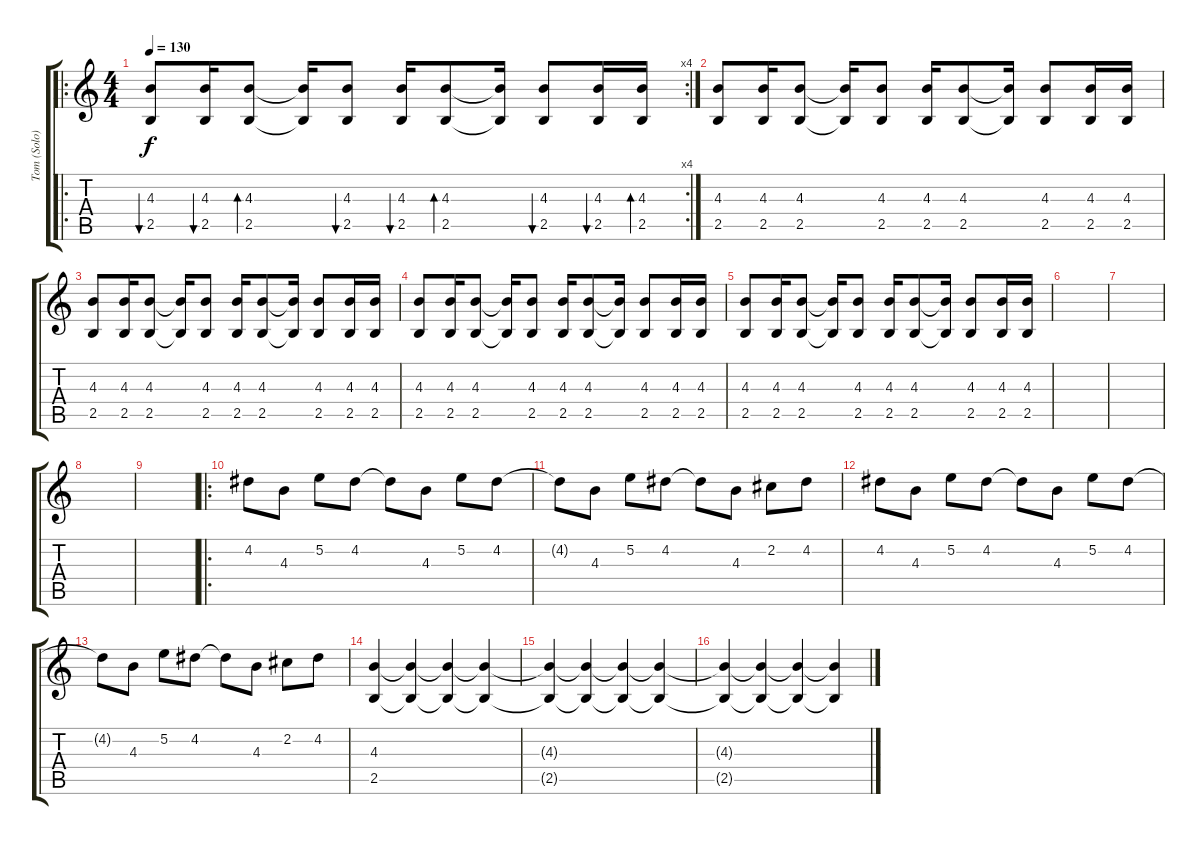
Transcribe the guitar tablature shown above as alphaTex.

\track ("Tom (Solo)" "Tom (Solo)") {instrument distortionguitar}
\staff {score tabs}
\tuning (E4 B3 G3 D3 A2 E2) {hide}
\ro
\rc 4
\ts (4 4)
\tempo 130
\clef g2
\ks c
(4.3 2.5).8{bu 60 dy f instrument distortionguitar} (4.3 2.5).16{bu 60} (4.3 2.5).8{bd 60} (4.3{t} 2.5{t}).16 (4.3 2.5).8{bu 60} (4.3 2.5).16{bu 60} (4.3 2.5).8{bd 60} (4.3{t} 2.5{t}).16 (4.3 2.5).8{bu 60} (4.3 2.5).16{bu 60} (4.3 2.5).16{bd 60} |
(4.3 2.5).8 (4.3 2.5).16 (4.3 2.5).8 (4.3{t} 2.5{t}).16 (4.3 2.5).8 (4.3 2.5).16 (4.3 2.5).8 (4.3{t} 2.5{t}).16 (4.3 2.5).8 (4.3 2.5).16 (4.3 2.5).16 |
(4.3 2.5).8 (4.3 2.5).16 (4.3 2.5).8 (4.3{t} 2.5{t}).16 (4.3 2.5).8 (4.3 2.5).16 (4.3 2.5).8 (4.3{t} 2.5{t}).16 (4.3 2.5).8 (4.3 2.5).16 (4.3 2.5).16 |
(4.3 2.5).8 (4.3 2.5).16 (4.3 2.5).8 (4.3{t} 2.5{t}).16 (4.3 2.5).8 (4.3 2.5).16 (4.3 2.5).8 (4.3{t} 2.5{t}).16 (4.3 2.5).8 (4.3 2.5).16 (4.3 2.5).16 |
(4.3 2.5).8 (4.3 2.5).16 (4.3 2.5).8 (4.3{t} 2.5{t}).16 (4.3 2.5).8 (4.3 2.5).16 (4.3 2.5).8 (4.3{t} 2.5{t}).16 (4.3 2.5).8 (4.3 2.5).16 (4.3 2.5).16 |
|
|
|
|
\ro
4.2.8{volume 16 instrument distortionguitar} 4.3.8 5.2.8 4.2.8 4.2{t}.8 4.3.8 5.2.8 4.2.8 |
4.2{t}.8 4.3.8 5.2.8 4.2.8 4.2{t}.8 4.3.8 2.2.8 4.2.8 |
4.2.8 4.3.8 5.2.8 4.2.8 4.2{t}.8 4.3.8 5.2.8 4.2.8 |
4.2{t}.8 4.3.8 5.2.8 4.2.8 4.2{t}.8 4.3.8 2.2.8 4.2.8 |
(4.3 2.5).4{volume 16} (4.3{t} 2.5{t}).4{volume 15} (4.3{t} 2.5{t}).4{volume 14} (4.3{t} 2.5{t}).4{volume 13} |
(4.3{t} 2.5{t}).4{volume 12} (4.3{t} 2.5{t}).4{volume 11} (4.3{t} 2.5{t}).4{volume 10} (4.3{t} 2.5{t}).4{volume 9} |
(4.3{t} 2.5{t}).4{volume 8} (4.3{t} 2.5{t}).4{volume 7} (4.3{t} 2.5{t}).4{volume 6} (4.3{t} 2.5{t}).4{volume 5}
